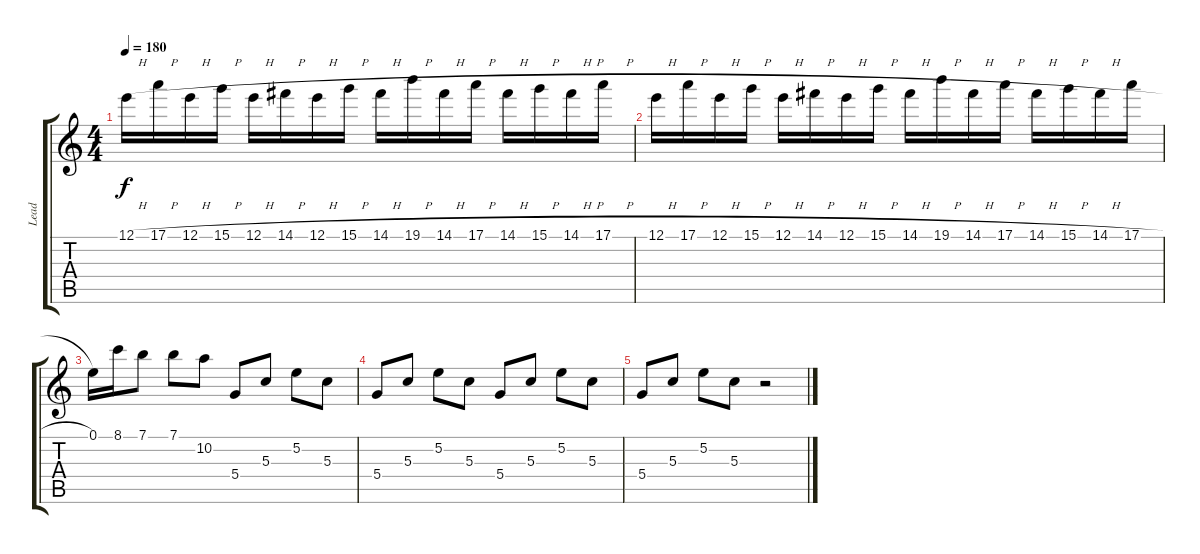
\track ("Lead" "Lead") {instrument distortionguitar}
\staff {score tabs}
\tuning (E4 B3 G3 D3 A2 E2) {hide}
\ts (4 4)
\tempo 180
\clef g2
\ks c
12.1{h}.16{dy f} 17.1{h}.16 12.1{h}.16 15.1{h}.16 12.1{h}.16 14.1{h}.16 12.1{h}.16 15.1{h}.16 14.1{h}.16 19.1{h}.16 14.1{h}.16 17.1{h}.16 14.1{h}.16 15.1{h}.16 14.1{h}.16 17.1{h}.16 |
12.1{h}.16 17.1{h}.16 12.1{h}.16 15.1{h}.16 12.1{h}.16 14.1{h}.16 12.1{h}.16 15.1{h}.16 14.1{h}.16 19.1{h}.16 14.1{h}.16 17.1{h}.16 14.1{h}.16 15.1{h}.16 14.1{h}.16 17.1{h}.16 |
0.1.16 8.1.16 7.1.8 7.1.8 10.2.8 5.4.8 5.3.8 5.2.8 5.3.8 |
5.4.8 5.3.8 5.2.8 5.3.8 5.4.8 5.3.8 5.2.8 5.3.8 |
5.4.8 5.3.8 5.2.8 5.3.8 r.2
